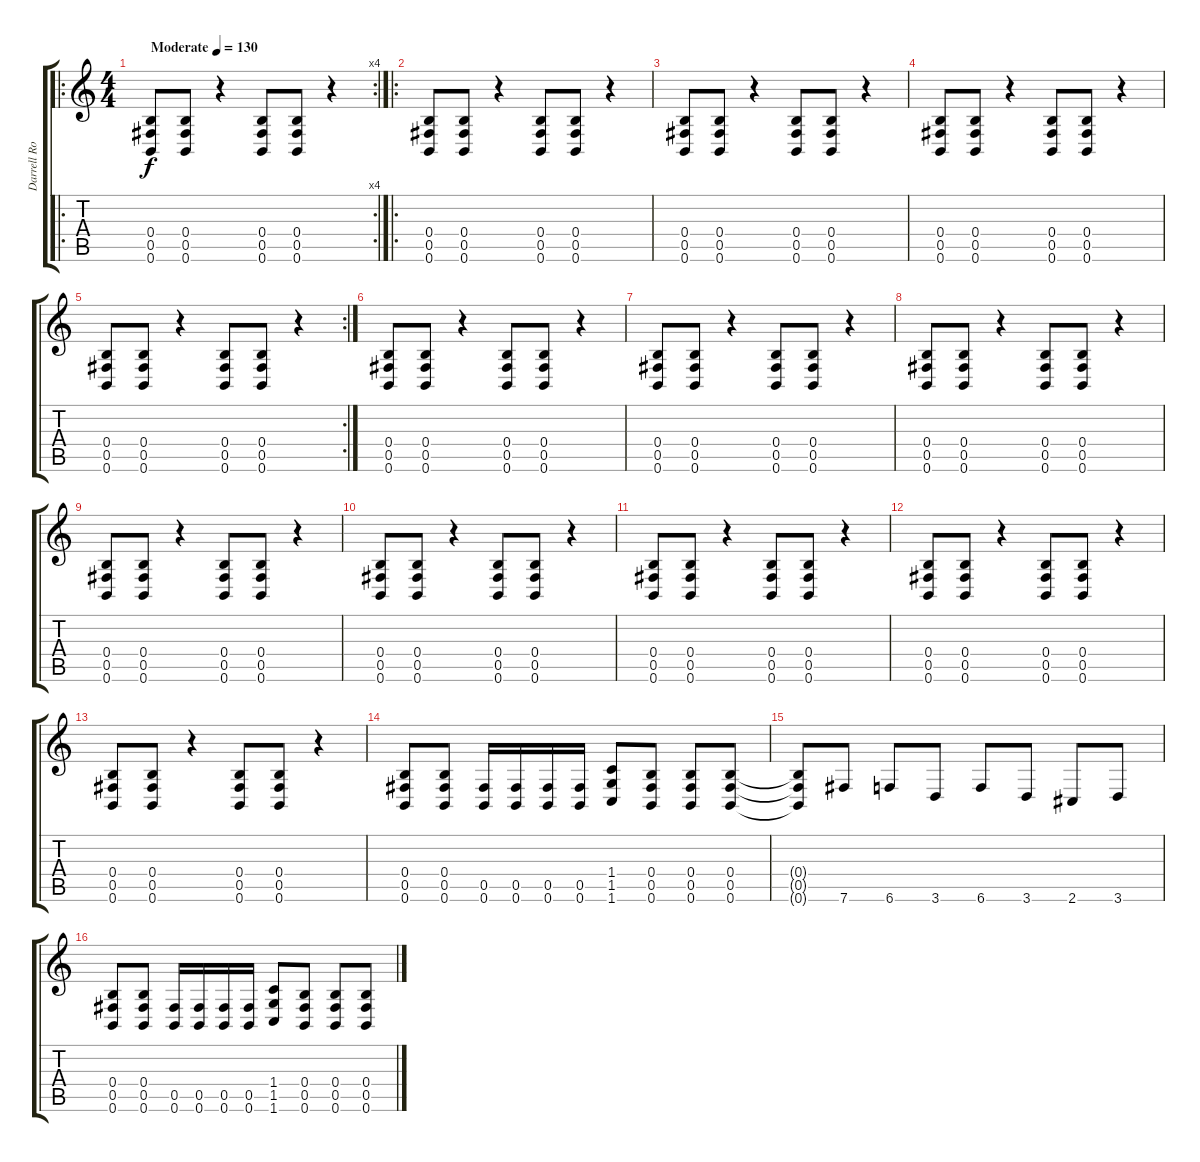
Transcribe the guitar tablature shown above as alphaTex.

\track ("Darrell Roberts" "Darrell Ro") {instrument distortionguitar}
\staff {score tabs}
\tuning (Db4 Ab3 E3 B2 Gb2 B1) {hide}
\ro
\rc 4
\ts (4 4)
\tempo (130 "Moderate")
\clef g2
\ks c
(0.4 0.5 0.6).8{dy f instrument distortionguitar} (0.4 0.5 0.6).8 r.4 (0.4 0.5 0.6).8 (0.4 0.5 0.6).8 r.4 |
\ro
(0.4 0.5 0.6).8 (0.4 0.5 0.6).8 r.4 (0.4 0.5 0.6).8 (0.4 0.5 0.6).8 r.4 |
(0.4 0.5 0.6).8 (0.4 0.5 0.6).8 r.4 (0.4 0.5 0.6).8 (0.4 0.5 0.6).8 r.4 |
(0.4 0.5 0.6).8 (0.4 0.5 0.6).8 r.4 (0.4 0.5 0.6).8 (0.4 0.5 0.6).8 r.4 |
\rc 2
(0.4 0.5 0.6).8 (0.4 0.5 0.6).8 r.4 (0.4 0.5 0.6).8 (0.4 0.5 0.6).8 r.4 |
(0.4 0.5 0.6).8 (0.4 0.5 0.6).8 r.4 (0.4 0.5 0.6).8 (0.4 0.5 0.6).8 r.4 |
(0.4 0.5 0.6).8 (0.4 0.5 0.6).8 r.4 (0.4 0.5 0.6).8 (0.4 0.5 0.6).8 r.4 |
(0.4 0.5 0.6).8 (0.4 0.5 0.6).8 r.4 (0.4 0.5 0.6).8 (0.4 0.5 0.6).8 r.4 |
(0.4 0.5 0.6).8 (0.4 0.5 0.6).8 r.4 (0.4 0.5 0.6).8 (0.4 0.5 0.6).8 r.4 |
(0.4 0.5 0.6).8 (0.4 0.5 0.6).8 r.4 (0.4 0.5 0.6).8 (0.4 0.5 0.6).8 r.4 |
(0.4 0.5 0.6).8 (0.4 0.5 0.6).8 r.4 (0.4 0.5 0.6).8 (0.4 0.5 0.6).8 r.4 |
(0.4 0.5 0.6).8 (0.4 0.5 0.6).8 r.4 (0.4 0.5 0.6).8 (0.4 0.5 0.6).8 r.4 |
(0.4 0.5 0.6).8 (0.4 0.5 0.6).8 r.4 (0.4 0.5 0.6).8 (0.4 0.5 0.6).8 r.4 |
(0.4 0.5 0.6).8 (0.4 0.5 0.6).8 (0.5 0.6).16 (0.5 0.6).16 (0.5 0.6).16 (0.5 0.6).16 (1.4 1.5 1.6).8 (0.4 0.5 0.6).8 (0.4 0.5 0.6).8 (0.4 0.5 0.6).8 |
(0.4{t} 0.5{t} 0.6{t}).8 7.6.8 6.6.8 3.6.8 6.6.8 3.6.8 2.6.8 3.6.8 |
(0.4 0.5 0.6).8 (0.4 0.5 0.6).8 (0.5 0.6).16 (0.5 0.6).16 (0.5 0.6).16 (0.5 0.6).16 (1.4 1.5 1.6).8 (0.4 0.5 0.6).8 (0.4 0.5 0.6).8 (0.4 0.5 0.6).8
